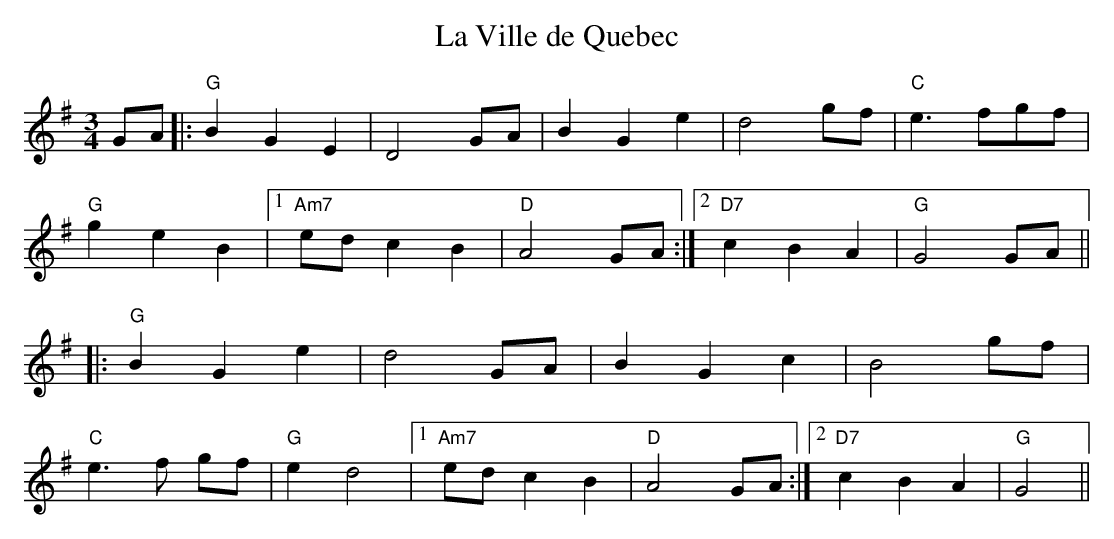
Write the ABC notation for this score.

X:1
T:Ville de Quebec, La
M:3/4
L:1/8
K:G
GA|:"G"B2G2E2|D4 GA|B2G2e2|d4 gf|"C"e3 fgf|
"G"g2e2B2|1 "Am7"ed c2B2|"D"A4 GA:|2 "D7"c2B2A2|"G"G4 GA||
|:"G"B2G2e2|d4 GA|B2G2c2|B4 gf|
"C"e3f gf|"G"e2d4|1 "Am7"ed c2B2|"D"A4 GA:|2 "D7"c2B2A2|"G"G4||
